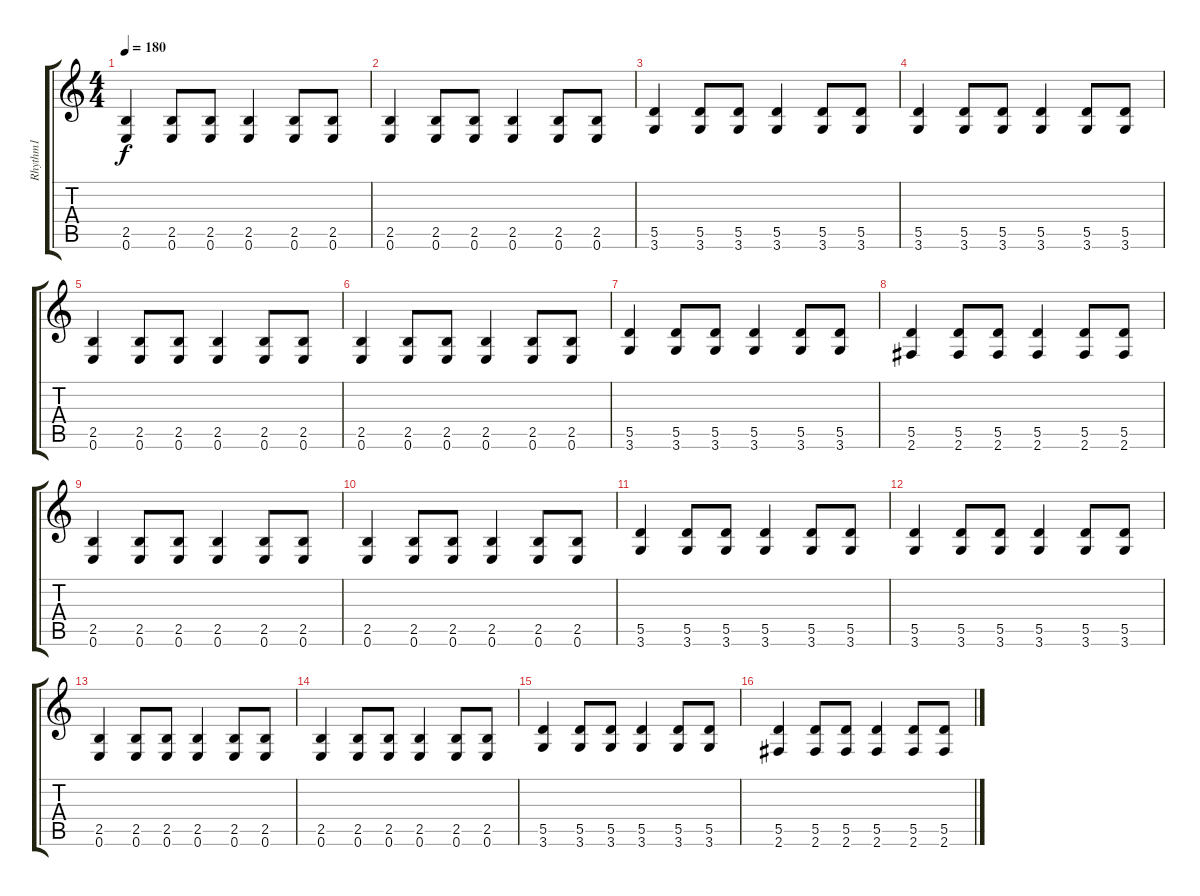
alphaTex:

\track ("Rhythm1" "Rhythm1") {instrument distortionguitar}
\staff {score tabs}
\tuning (E4 B3 G3 D3 A2 E2) {hide}
\ts (4 4)
\tempo 180
\clef g2
\ks c
(2.5 0.6).4{dy f} (2.5 0.6).8 (2.5 0.6).8 (2.5 0.6).4 (2.5 0.6).8 (2.5 0.6).8 |
(2.5 0.6).4 (2.5 0.6).8 (2.5 0.6).8 (2.5 0.6).4 (2.5 0.6).8 (2.5 0.6).8 |
(5.5 3.6).4 (5.5 3.6).8 (5.5 3.6).8 (5.5 3.6).4 (5.5 3.6).8 (5.5 3.6).8 |
(5.5 3.6).4 (5.5 3.6).8 (5.5 3.6).8 (5.5 3.6).4 (5.5 3.6).8 (5.5 3.6).8 |
(2.5 0.6).4 (2.5 0.6).8 (2.5 0.6).8 (2.5 0.6).4 (2.5 0.6).8 (2.5 0.6).8 |
(2.5 0.6).4 (2.5 0.6).8 (2.5 0.6).8 (2.5 0.6).4 (2.5 0.6).8 (2.5 0.6).8 |
(5.5 3.6).4 (5.5 3.6).8 (5.5 3.6).8 (5.5 3.6).4 (5.5 3.6).8 (5.5 3.6).8 |
(5.5 2.6).4 (5.5 2.6).8 (5.5 2.6).8 (5.5 2.6).4 (5.5 2.6).8 (5.5 2.6).8 |
(2.5 0.6).4 (2.5 0.6).8 (2.5 0.6).8 (2.5 0.6).4 (2.5 0.6).8 (2.5 0.6).8 |
(2.5 0.6).4 (2.5 0.6).8 (2.5 0.6).8 (2.5 0.6).4 (2.5 0.6).8 (2.5 0.6).8 |
(5.5 3.6).4 (5.5 3.6).8 (5.5 3.6).8 (5.5 3.6).4 (5.5 3.6).8 (5.5 3.6).8 |
(5.5 3.6).4 (5.5 3.6).8 (5.5 3.6).8 (5.5 3.6).4 (5.5 3.6).8 (5.5 3.6).8 |
(2.5 0.6).4 (2.5 0.6).8 (2.5 0.6).8 (2.5 0.6).4 (2.5 0.6).8 (2.5 0.6).8 |
(2.5 0.6).4 (2.5 0.6).8 (2.5 0.6).8 (2.5 0.6).4 (2.5 0.6).8 (2.5 0.6).8 |
(5.5 3.6).4 (5.5 3.6).8 (5.5 3.6).8 (5.5 3.6).4 (5.5 3.6).8 (5.5 3.6).8 |
(5.5 2.6).4 (5.5 2.6).8 (5.5 2.6).8 (5.5 2.6).4 (5.5 2.6).8 (5.5 2.6).8
